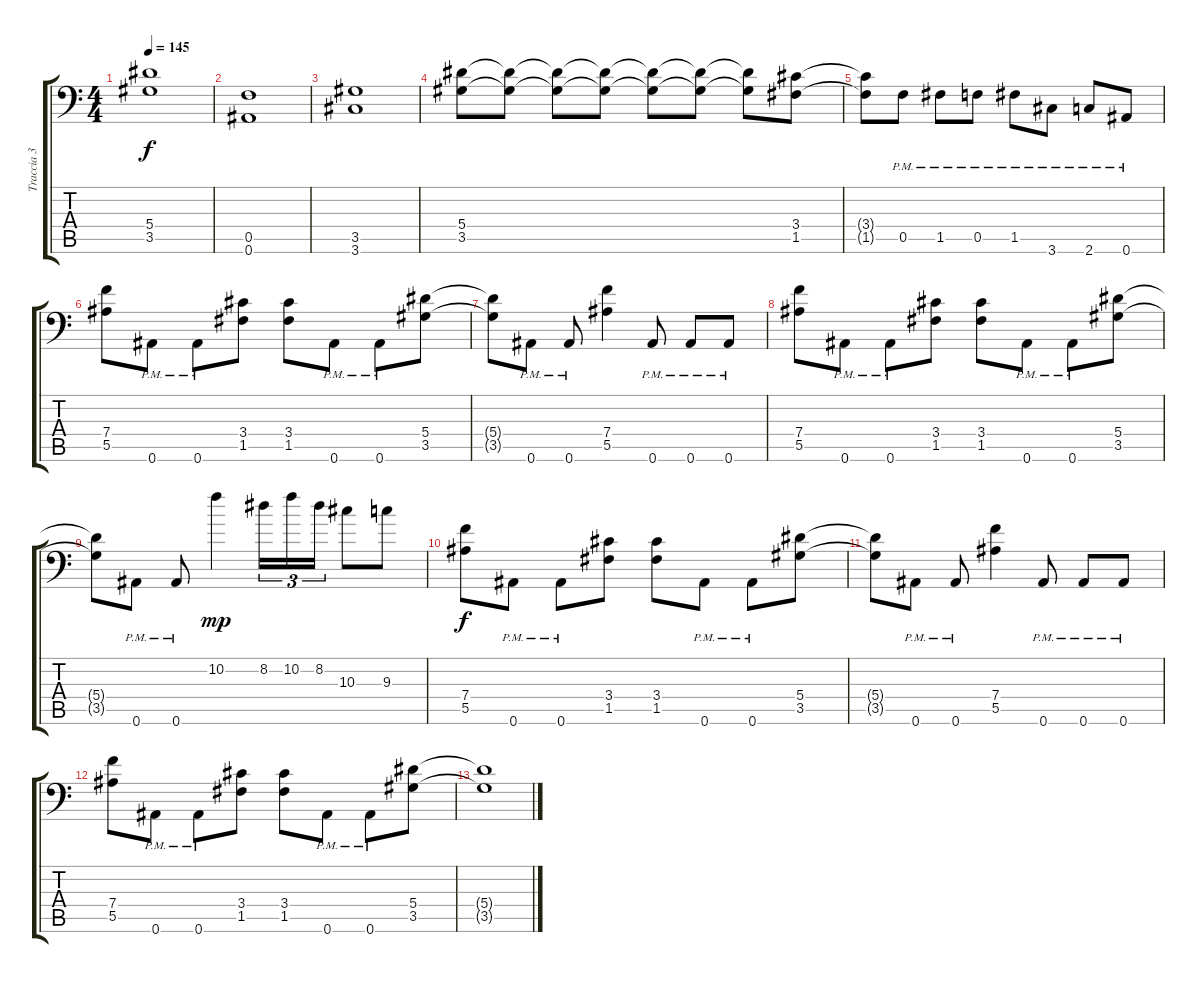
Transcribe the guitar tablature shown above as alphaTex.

\track ("Traccia 3" "Traccia 3") {instrument distortionguitar}
\staff {score tabs}
\tuning (C4 G3 Eb3 Bb2 F2 Bb1) {hide}
\ts (4 4)
\tempo 145
\clef f4
\ks c
(5.4{t} 3.5{t}).1{dy f} |
(0.5 0.6).1 |
(3.5 3.6).1 |
(5.4 3.5).8 (5.4{t} 3.5{t}).8 (5.4{t} 3.5{t}).8 (5.4{t} 3.5{t}).8 (5.4{t} 3.5{t}).8 (5.4{t} 3.5{t}).8 (5.4{t} 3.5{t}).8 (3.4 1.5).8 |
(3.4{t} 1.5{t}).8 0.5{pm}.8 1.5{pm}.8 0.5{pm}.8 1.5{pm}.8 3.6{pm}.8 2.6{pm}.8 0.6{pm}.8 |
(7.4 5.5).8 0.6{pm}.8 0.6{pm}.8 (3.4 1.5).8 (3.4 1.5).8 0.6{pm}.8 0.6{pm}.8 (5.4 3.5).8 |
(5.4{t} 3.5{t}).8 0.6{pm}.8 0.6{pm}.8 (7.4 5.5).4 0.6{pm}.8 0.6{pm}.8 0.6{pm}.8 |
(7.4 5.5).8 0.6{pm}.8 0.6{pm}.8 (3.4 1.5).8 (3.4 1.5).8 0.6{pm}.8 0.6{pm}.8 (5.4 3.5).8 |
(5.4{t} 3.5{t}).8 0.6{pm}.8 0.6{pm}.8 10.2.4{dy mp} 8.2.16{tu (3 2)} 10.2.16{tu (3 2)} 8.2.16{tu (3 2)} 10.3.8 9.3.8 |
(7.4 5.5).8{dy f} 0.6{pm}.8 0.6{pm}.8 (3.4 1.5).8 (3.4 1.5).8 0.6{pm}.8 0.6{pm}.8 (5.4 3.5).8 |
(5.4{t} 3.5{t}).8 0.6{pm}.8 0.6{pm}.8 (7.4 5.5).4 0.6{pm}.8 0.6{pm}.8 0.6{pm}.8 |
(7.4 5.5).8 0.6{pm}.8 0.6{pm}.8 (3.4 1.5).8 (3.4 1.5).8 0.6{pm}.8 0.6{pm}.8 (5.4 3.5).8 |
(5.4{t} 3.5{t}).1
